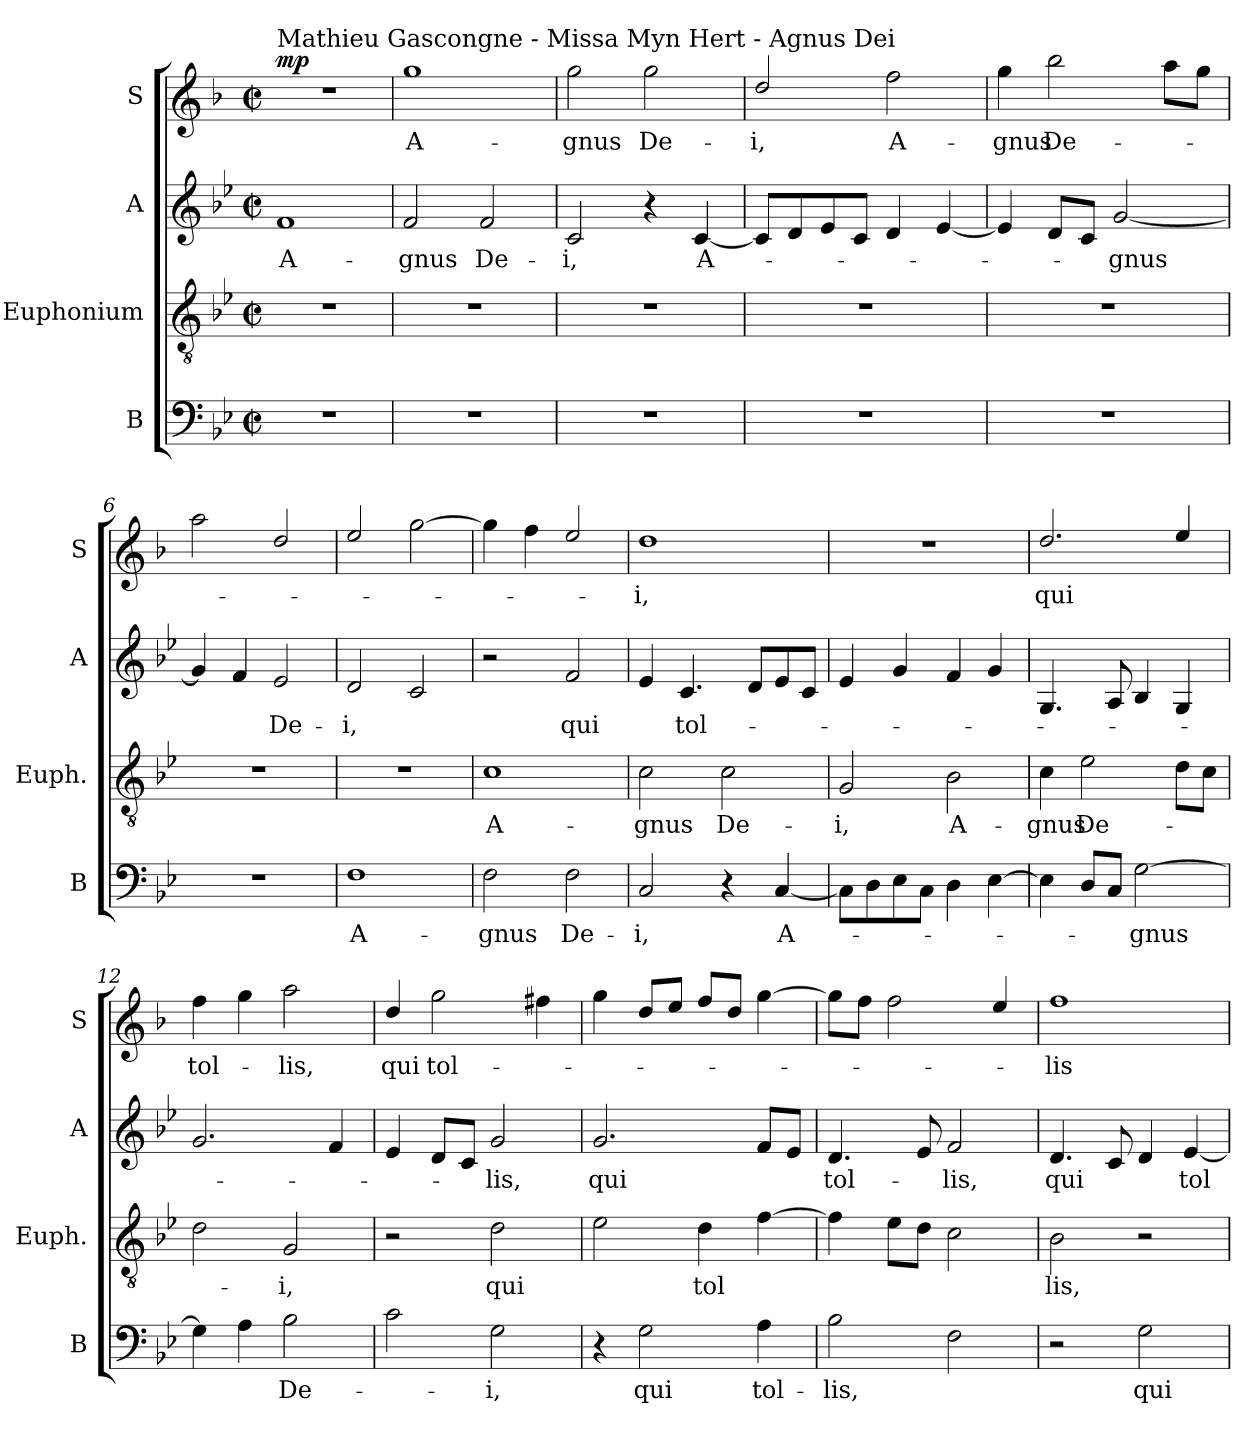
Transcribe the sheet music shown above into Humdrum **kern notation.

**kern	**text	**kern	**text	**kern	**text	**kern	**text	**dynam
*part4	*part4	*part3	*part3	*part2	*part2	*part1	*part1	*part1
*staff4	*staff4	*staff3	*staff3	*staff2	*staff2	*staff1	*staff1	*staff1
*I"B	*	*I"Euphonium	*	*I"A	*	*I"S	*	*
*I'B	*	*I'Euph.	*	*I'A	*	*I'S	*	*
*clefF4	*	*clefGv2	*	*clefG2	*	*clefG2	*	*
*	*	*	*	*	*	*ITrd4c7	*	*
*k[b-e-]	*	*k[b-e-]	*	*k[b-e-]	*	*k[b-e-]	*	*
*M2/2	*	*M2/2	*	*M2/2	*	*M2/2	*	*
*met(c|)	*	*met(c|)	*	*met(c|)	*	*met(c|)	*	*
*MM100	*	*MM100	*	*MM100	*	*MM100	*	*
=1	=1	=1	=1	=1	=1	=1	=1	=1
!	!	!	!	!	!	!LO:TX:a:t=Mathieu Gascongne - Missa Myn Hert - Agnus Dei	!	!
!	!	!	!	!	!LO:LY:b	!	!	!LO:DY:b
1r	.	1r	.	1f	A-	1r	.	mp
=2	=2	=2	=2	=2	=2	=2	=2	=2
!	!	!	!	!	!LO:LY:b	!	!LO:LY:b	!
1r	.	1r	.	2f/	-gnus	1cc	A-	.
!	!	!	!	!	!LO:LY:b	!	!	!
.	.	.	.	2f/	De-	.	.	.
=3	=3	=3	=3	=3	=3	=3	=3	=3
!	!	!	!	!	!LO:LY:b	!	!LO:LY:b	!
1r	.	1r	.	2c/	-i,	2cc\	-gnus	.
!	!	!	!	!	!	!	!LO:LY:b	!
.	.	.	.	4r	.	2cc\	De-	.
!	!	!	!	!	!LO:LY:b	!	!	!
.	.	.	.	[4c/	A-	.	.	.
=4	=4	=4	=4	=4	=4	=4	=4	=4
!	!	!	!	!	!	!	!LO:LY:b	!
1r	.	1r	.	8c/L]	.	2g/	-i,	.
.	.	.	.	8d/	.	.	.	.
.	.	.	.	8e-/	.	.	.	.
.	.	.	.	8c/J	.	.	.	.
!	!	!	!	!	!	!	!LO:LY:b	!
.	.	.	.	4d/	.	2b-\	A-	.
.	.	.	.	[4e-/	.	.	.	.
=5	=5	=5	=5	=5	=5	=5	=5	=5
!	!	!	!	!	!	!	!LO:LY:b	!
1r	.	1r	.	4e-/]	.	4cc\	-gnus	.
!	!	!	!	!	!	!	!LO:LY:b	!
.	.	.	.	8d/L	.	2ee-\	De-	.
.	.	.	.	8c/J	.	.	.	.
!	!	!	!	!	!LO:LY:b	!	!	!
.	.	.	.	[2g/	-gnus	.	.	.
.	.	.	.	.	.	8dd\L	.	.
.	.	.	.	.	.	8cc\J	.	.
=6	=6	=6	=6	=6	=6	=6	=6	=6
1r	.	1r	.	4g/]	.	2dd\	.	.
.	.	.	.	4f/	.	.	.	.
!	!	!	!	!	!LO:LY:b	!	!	!
.	.	.	.	2e-/	De-	2g/	.	.
=7	=7	=7	=7	=7	=7	=7	=7	=7
!	!LO:LY:b	!	!	!	!LO:LY:b	!	!	!
1F	A-	1r	.	2d/	-i,	2a/	.	.
.	.	.	.	2c/	.	[2cc\	.	.
!!LO:LB:g=z
=8	=8	=8	=8	=8	=8	=8	=8	=8
!	!LO:LY:b	!	!LO:LY:b	!	!	!	!	!
2F\	-gnus	1c	A-	2r	.	4cc\]	.	.
.	.	.	.	.	.	4b-\	.	.
!	!LO:LY:b	!	!	!	!LO:LY:b	!	!	!
2F\	De-	.	.	2f/	qui	2a/	.	.
=9	=9	=9	=9	=9	=9	=9	=9	=9
!	!LO:LY:b	!	!LO:LY:b	!	!	!	!LO:LY:b	!
2C/	-i,	2c\	-gnus	4e-/	.	1g	-i,	.
!	!	!	!	!	!LO:LY:b	!	!	!
.	.	.	.	4.c/	tol-	.	.	.
!	!	!	!LO:LY:b	!	!	!	!	!
4r	.	2c\	De-	.	.	.	.	.
.	.	.	.	8d/L	.	.	.	.
!	!LO:LY:b	!	!	!	!	!	!	!
[4C/	A-	.	.	8e-/	.	.	.	.
.	.	.	.	8c/J	.	.	.	.
=10	=10	=10	=10	=10	=10	=10	=10	=10
!	!	!	!LO:LY:b	!	!	!	!	!
8C\L]	.	2G/	-i,	4e-/	.	1r	.	.
8D\	.	.	.	.	.	.	.	.
8E-\	.	.	.	4g/	.	.	.	.
8C\J	.	.	.	.	.	.	.	.
!	!	!	!LO:LY:b	!	!	!	!	!
4D\	.	2B-\	A-	4f/	.	.	.	.
[4E-\	.	.	.	4g/	.	.	.	.
=11	=11	=11	=11	=11	=11	=11	=11	=11
!	!	!	!LO:LY:b	!	!	!	!LO:LY:b	!
4E-\]	.	4c\	-gnus	4.G/	.	2.g/	qui	.
!	!	!	!LO:LY:b	!	!	!	!	!
8D/L	.	2e-\	De-	.	.	.	.	.
8C/J	.	.	.	8A/	.	.	.	.
!	!LO:LY:b	!	!	!	!	!	!	!
[2G\	-gnus	.	.	4B-/	.	.	.	.
.	.	8d\L	.	4G/	.	4a/	.	.
.	.	8c\J	.	.	.	.	.	.
=12	=12	=12	=12	=12	=12	=12	=12	=12
!	!	!	!	!	!	!	!LO:LY:b	!
4G\]	.	2d\	.	2.g/	.	4b-\	tol-	.
4A\	.	.	.	.	.	4cc\	.	.
!	!LO:LY:b	!	!LO:LY:b	!	!	!	!LO:LY:b	!
2B-\	De-	2G/	-i,	.	.	2dd\	-lis,	.
.	.	.	.	4f/	.	.	.	.
=13	=13	=13	=13	=13	=13	=13	=13	=13
!	!	!	!	!	!	!	!LO:LY:b	!
2c\	.	2r	.	4e-/	.	4g/	qui	.
!	!	!	!	!	!	!	!LO:LY:b	!
.	.	.	.	8d/L	.	2cc\	tol-	.
.	.	.	.	8c/J	.	.	.	.
!	!LO:LY:b	!	!LO:LY:b	!	!LO:LY:b	!	!	!
2G\	-i,	2d\	qui	2g/	-lis,	.	.	.
.	.	.	.	.	.	4bn\	.	.
!!LO:LB:g=z
=14	=14	=14	=14	=14	=14	=14	=14	=14
!	!	!	!	!	!LO:LY:b	!	!	!
4r	.	2e-\	.	2.g/	qui	4cc\	.	.
!	!LO:LY:b	!	!	!	!	!	!	!
2G\	qui	.	.	.	.	8g/L	.	.
.	.	.	.	.	.	8a/J	.	.
!	!	!	!LO:LY:b	!	!	!	!	!
.	.	4d\	tol	.	.	8b-/L	.	.
.	.	.	.	.	.	8g/J	.	.
!	!LO:LY:b	!	!	!	!	!	!	!
4A\	tol-	[4f\	.	8f/L	.	[4cc\	.	.
.	.	.	.	8e-/J	.	.	.	.
=15	=15	=15	=15	=15	=15	=15	=15	=15
!	!LO:LY:b	!	!	!	!LO:LY:b	!	!	!
2B-\	-lis,	4f\]	.	4.d/	tol-	8cc\L]	.	.
.	.	.	.	.	.	8b-\J	.	.
.	.	8e-\L	.	.	.	2b-\	.	.
.	.	8d\J	.	8e-/	.	.	.	.
!	!	!	!	!	!LO:LY:b	!	!	!
2F\	.	2c\	.	2f/	-lis,	.	.	.
.	.	.	.	.	.	4a/	.	.
=16	=16	=16	=16	=16	=16	=16	=16	=16
!	!	!	!LO:LY:b	!	!LO:LY:b	!	!LO:LY:b	!
2r	.	2B-\	lis,	4.d/	qui	1b-	-lis	.
.	.	.	.	8c/	.	.	.	.
!	!LO:LY:b	!	!	!	!	!	!	!
2G\	qui	2r	.	4d/	.	.	.	.
!	!	!	!	!	!LO:LY:b	!	!	!
.	.	.	.	[4e-/	tol-	.	.	.
=	=	=	=	=	=	=	=	=
*-	*-	*-	*-	*-	*-	*-	*-	*-
